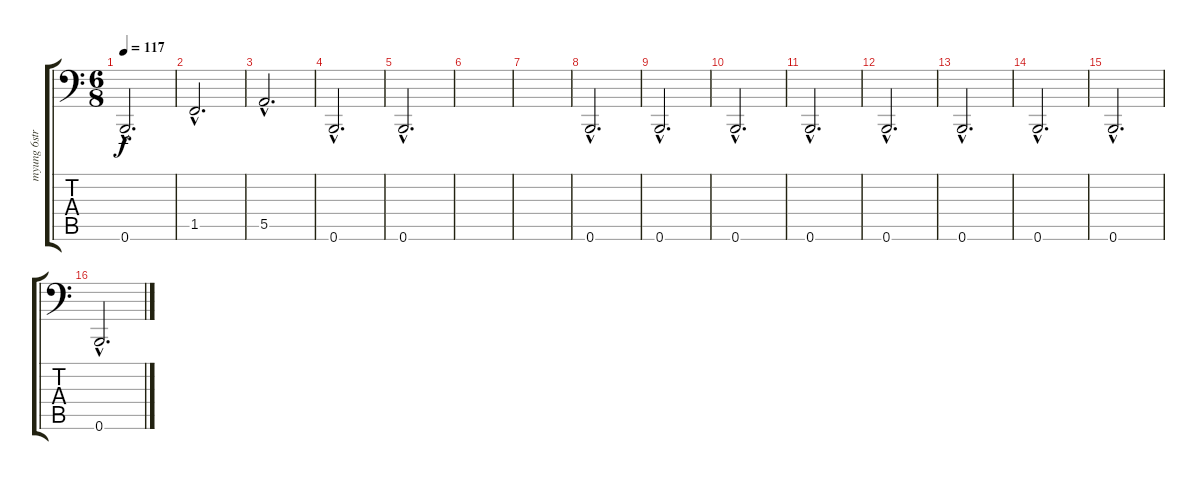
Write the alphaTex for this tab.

\track ("myung 6str." "myung 6str") {instrument electricbasspick}
\staff {score tabs}
\tuning (C3 G2 D2 A1 E1 B0) {hide}
\ts (6 8)
\tempo 117
\clef f4
\ks c
0.6{hac}.2{d dy f} |
1.5{hac}.2{d} |
5.5{hac}.2{d} |
0.6{hac}.2{d} |
0.6{hac}.2{d} |
|
|
0.6{hac}.2{d} |
0.6{hac}.2{d} |
0.6{hac}.2{d} |
0.6{hac}.2{d} |
0.6{hac}.2{d} |
0.6{hac}.2{d} |
0.6{hac}.2{d} |
0.6{hac}.2{d} |
0.6{hac}.2{d}
